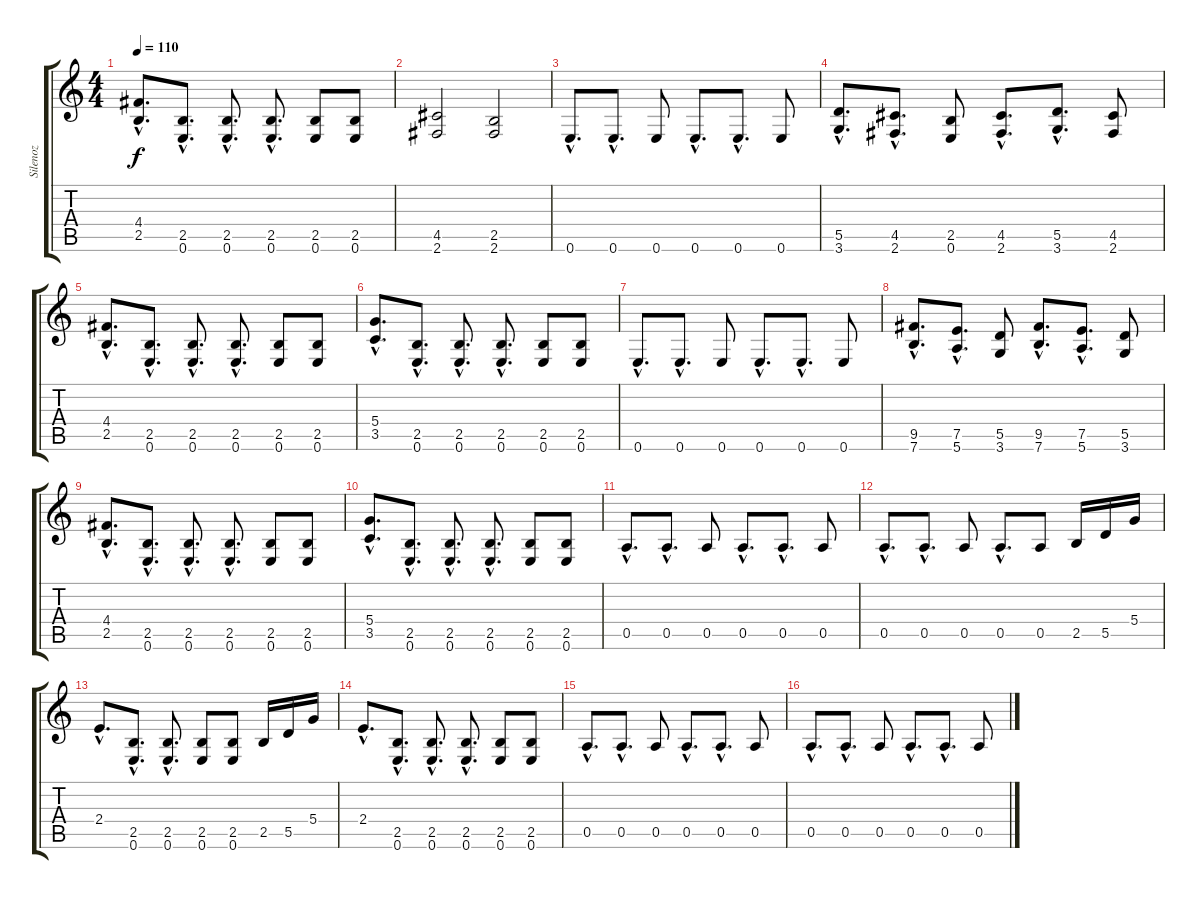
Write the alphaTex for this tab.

\track ("Silenoz" "Silenoz") {instrument distortionguitar}
\staff {score tabs}
\tuning (E4 B3 G3 D3 A2 E2) {hide}
\ts (4 4)
\tempo 110
\clef g2
\ks c
(4.4{hac} 2.5{hac}).8{d dy f} (2.5{hac} 0.6{hac}).8{d} (2.5{hac} 0.6{hac}).8{d} (2.5{hac} 0.6{hac}).8{d} (2.5 0.6).8 (2.5 0.6).8 |
(4.5 2.6).2 (2.5 2.6).2 |
0.6{hac}.8{d} 0.6{hac}.8{d} 0.6.8 0.6{hac}.8{d} 0.6{hac}.8{d} 0.6.8 |
(5.5{hac} 3.6{hac}).8{d} (4.5{hac} 2.6{hac}).8{d} (2.5 0.6).8 (4.5{hac} 2.6{hac}).8{d} (5.5{hac} 3.6{hac}).8{d} (4.5 2.6).8 |
(4.4{hac} 2.5{hac}).8{d} (2.5{hac} 0.6{hac}).8{d} (2.5{hac} 0.6{hac}).8{d} (2.5{hac} 0.6{hac}).8{d} (2.5 0.6).8 (2.5 0.6).8 |
(5.4{hac} 3.5{hac}).8{d} (2.5{hac} 0.6{hac}).8{d} (2.5{hac} 0.6{hac}).8{d} (2.5{hac} 0.6{hac}).8{d} (2.5 0.6).8 (2.5 0.6).8 |
0.6{hac}.8{d} 0.6{hac}.8{d} 0.6.8 0.6{hac}.8{d} 0.6{hac}.8{d} 0.6.8 |
(9.5{hac} 7.6{hac}).8{d} (7.5{hac} 5.6{hac}).8{d} (5.5 3.6).8 (9.5{hac} 7.6{hac}).8{d} (7.5{hac} 5.6{hac}).8{d} (5.5 3.6).8 |
(4.4{hac} 2.5{hac}).8{d} (2.5{hac} 0.6{hac}).8{d} (2.5{hac} 0.6{hac}).8{d} (2.5{hac} 0.6{hac}).8{d} (2.5 0.6).8 (2.5 0.6).8 |
(5.4{hac} 3.5{hac}).8{d} (2.5{hac} 0.6{hac}).8{d} (2.5{hac} 0.6{hac}).8{d} (2.5{hac} 0.6{hac}).8{d} (2.5 0.6).8 (2.5 0.6).8 |
0.5{hac}.8{d} 0.5{hac}.8{d} 0.5.8 0.5{hac}.8{d} 0.5{hac}.8{d} 0.5.8 |
0.5{hac}.8{d} 0.5{hac}.8{d} 0.5.8 0.5{hac}.8{d} 0.5.8 2.5.16 5.5.16 5.4.16 |
2.4{hac}.8{d} (2.5{hac} 0.6{hac}).8{d} (2.5{hac} 0.6{hac}).8{d} (2.5 0.6).8 (2.5 0.6).8 2.5.16 5.5.16 5.4.16 |
2.4{hac}.8{d} (2.5{hac} 0.6{hac}).8{d} (2.5{hac} 0.6{hac}).8{d} (2.5{hac} 0.6{hac}).8{d} (2.5 0.6).8 (2.5 0.6).8 |
0.5{hac}.8{d} 0.5{hac}.8{d} 0.5.8 0.5{hac}.8{d} 0.5{hac}.8{d} 0.5.8 |
0.5{hac}.8{d} 0.5{hac}.8{d} 0.5.8 0.5{hac}.8{d} 0.5{hac}.8{d} 0.5.8
